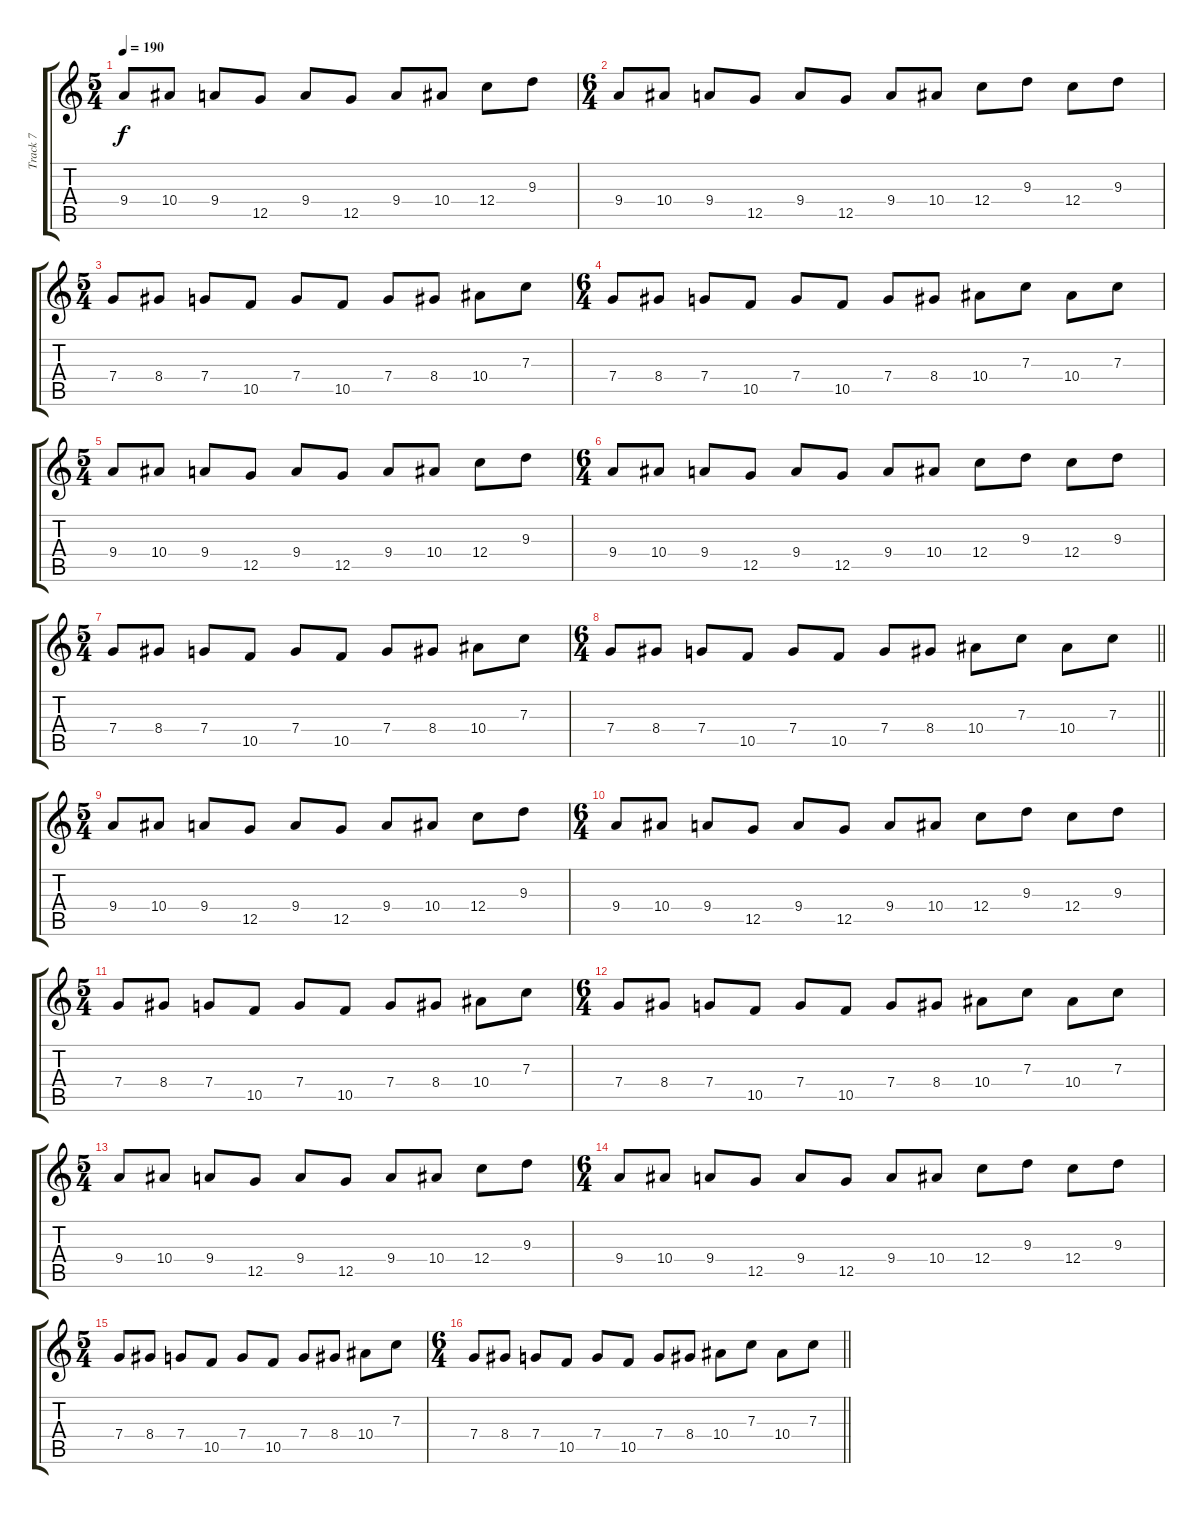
\track ("Track 7" "Track 7") {instrument distortionguitar}
\staff {score tabs}
\tuning (D4 A3 F3 C3 G2 D2) {hide}
\ts (5 4)
\section ("" "")
\tempo 190
\clef g2
\ks c
9.4.8{dy f} 10.4.8 9.4.8 12.5.8 9.4.8 12.5.8 9.4.8 10.4.8 12.4.8 9.3.8 |
\ts (6 4)
9.4.8 10.4.8 9.4.8 12.5.8 9.4.8 12.5.8 9.4.8 10.4.8 12.4.8 9.3.8 12.4.8 9.3.8 |
\ts (5 4)
7.4.8 8.4.8 7.4.8 10.5.8 7.4.8 10.5.8 7.4.8 8.4.8 10.4.8 7.3.8 |
\ts (6 4)
7.4.8 8.4.8 7.4.8 10.5.8 7.4.8 10.5.8 7.4.8 8.4.8 10.4.8 7.3.8 10.4.8 7.3.8 |
\ts (5 4)
9.4.8 10.4.8 9.4.8 12.5.8 9.4.8 12.5.8 9.4.8 10.4.8 12.4.8 9.3.8 |
\ts (6 4)
9.4.8 10.4.8 9.4.8 12.5.8 9.4.8 12.5.8 9.4.8 10.4.8 12.4.8 9.3.8 12.4.8 9.3.8 |
\ts (5 4)
7.4.8 8.4.8 7.4.8 10.5.8 7.4.8 10.5.8 7.4.8 8.4.8 10.4.8 7.3.8 |
\ts (6 4)
\barLineRight lightlight
7.4.8 8.4.8 7.4.8 10.5.8 7.4.8 10.5.8 7.4.8 8.4.8 10.4.8 7.3.8 10.4.8 7.3.8 |
\ts (5 4)
\section ("" "")
9.4.8 10.4.8 9.4.8 12.5.8 9.4.8 12.5.8 9.4.8 10.4.8 12.4.8 9.3.8 |
\ts (6 4)
9.4.8 10.4.8 9.4.8 12.5.8 9.4.8 12.5.8 9.4.8 10.4.8 12.4.8 9.3.8 12.4.8 9.3.8 |
\ts (5 4)
7.4.8 8.4.8 7.4.8 10.5.8 7.4.8 10.5.8 7.4.8 8.4.8 10.4.8 7.3.8 |
\ts (6 4)
7.4.8 8.4.8 7.4.8 10.5.8 7.4.8 10.5.8 7.4.8 8.4.8 10.4.8 7.3.8 10.4.8 7.3.8 |
\ts (5 4)
9.4.8 10.4.8 9.4.8 12.5.8 9.4.8 12.5.8 9.4.8 10.4.8 12.4.8 9.3.8 |
\ts (6 4)
9.4.8 10.4.8 9.4.8 12.5.8 9.4.8 12.5.8 9.4.8 10.4.8 12.4.8 9.3.8 12.4.8 9.3.8 |
\ts (5 4)
7.4.8 8.4.8 7.4.8 10.5.8 7.4.8 10.5.8 7.4.8 8.4.8 10.4.8 7.3.8 |
\ts (6 4)
\barLineRight lightlight
7.4.8 8.4.8 7.4.8 10.5.8 7.4.8 10.5.8 7.4.8 8.4.8 10.4.8 7.3.8 10.4.8 7.3.8
